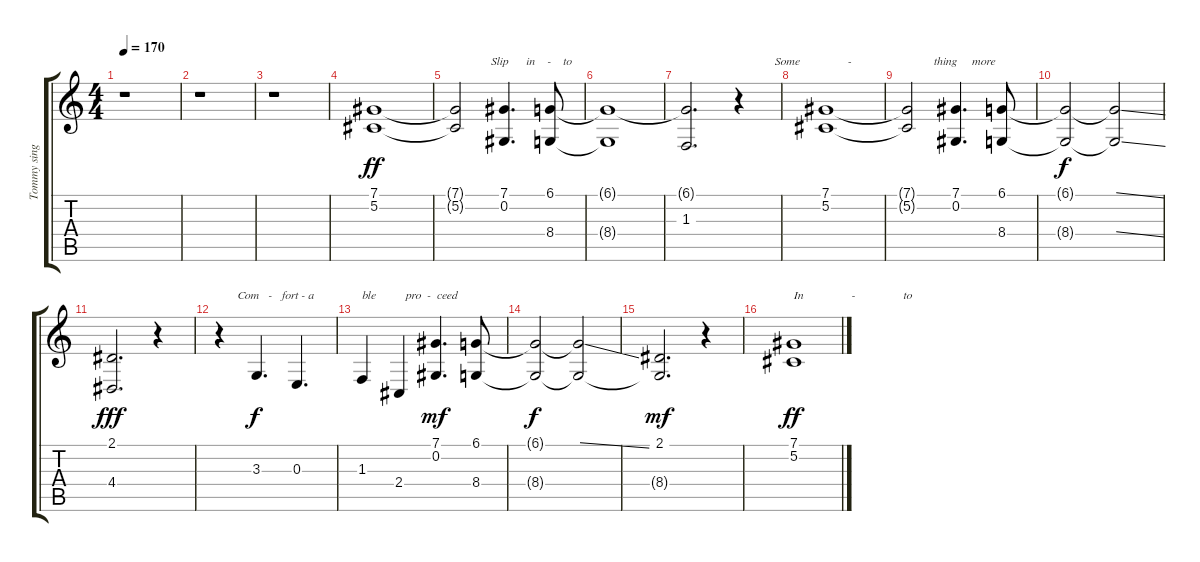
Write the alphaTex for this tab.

\track ("Tommy singing" "Tommy sing") {instrument tenorsax}
\staff {score tabs}
\tuning (Db4 Ab3 E3 B2 Gb2 Db2) {hide}
\ts (4 4)
\tempo 170
\clef g2
\ks c
r.1{dy ff} |
r.1 |
r.1 |
(7.1 5.2).1 |
(7.1{t} 5.2{t}).2{txt "            Slip      in    -    to "} (7.1 0.2).4{d} (6.1 8.4).8 |
(6.1{t} 8.4{t}).1 |
(6.1{t} 1.3).2{d} r.4{txt "            Some                -"} |
(7.1 5.2).1 |
(7.1{t} 5.2{t}).2{txt "         thing     more"} (7.1 0.2).4{d} (6.1 8.4).8 |
(6.1{t} 8.4{t}).2{dy f} (6.1{ss t} 8.4{ss t}).2 |
(2.1 4.4).2{d dy fff} r.4 |
r.4{txt "      Com   -   fort - a"} 3.3.4{d dy f} 0.3.4{d} |
1.3.4{txt "ble          pro  -  ceed"} 2.4.4 (7.1 0.2).4{d dy mf} (6.1 8.4).8 |
(6.1{t} 8.4{t}).2{dy f} (6.1{ss t} 8.4{t}).2 |
(2.1 8.4{t}).2{d dy mf} r.4 |
(7.1 5.2).1{txt "In                -                to" dy ff}
